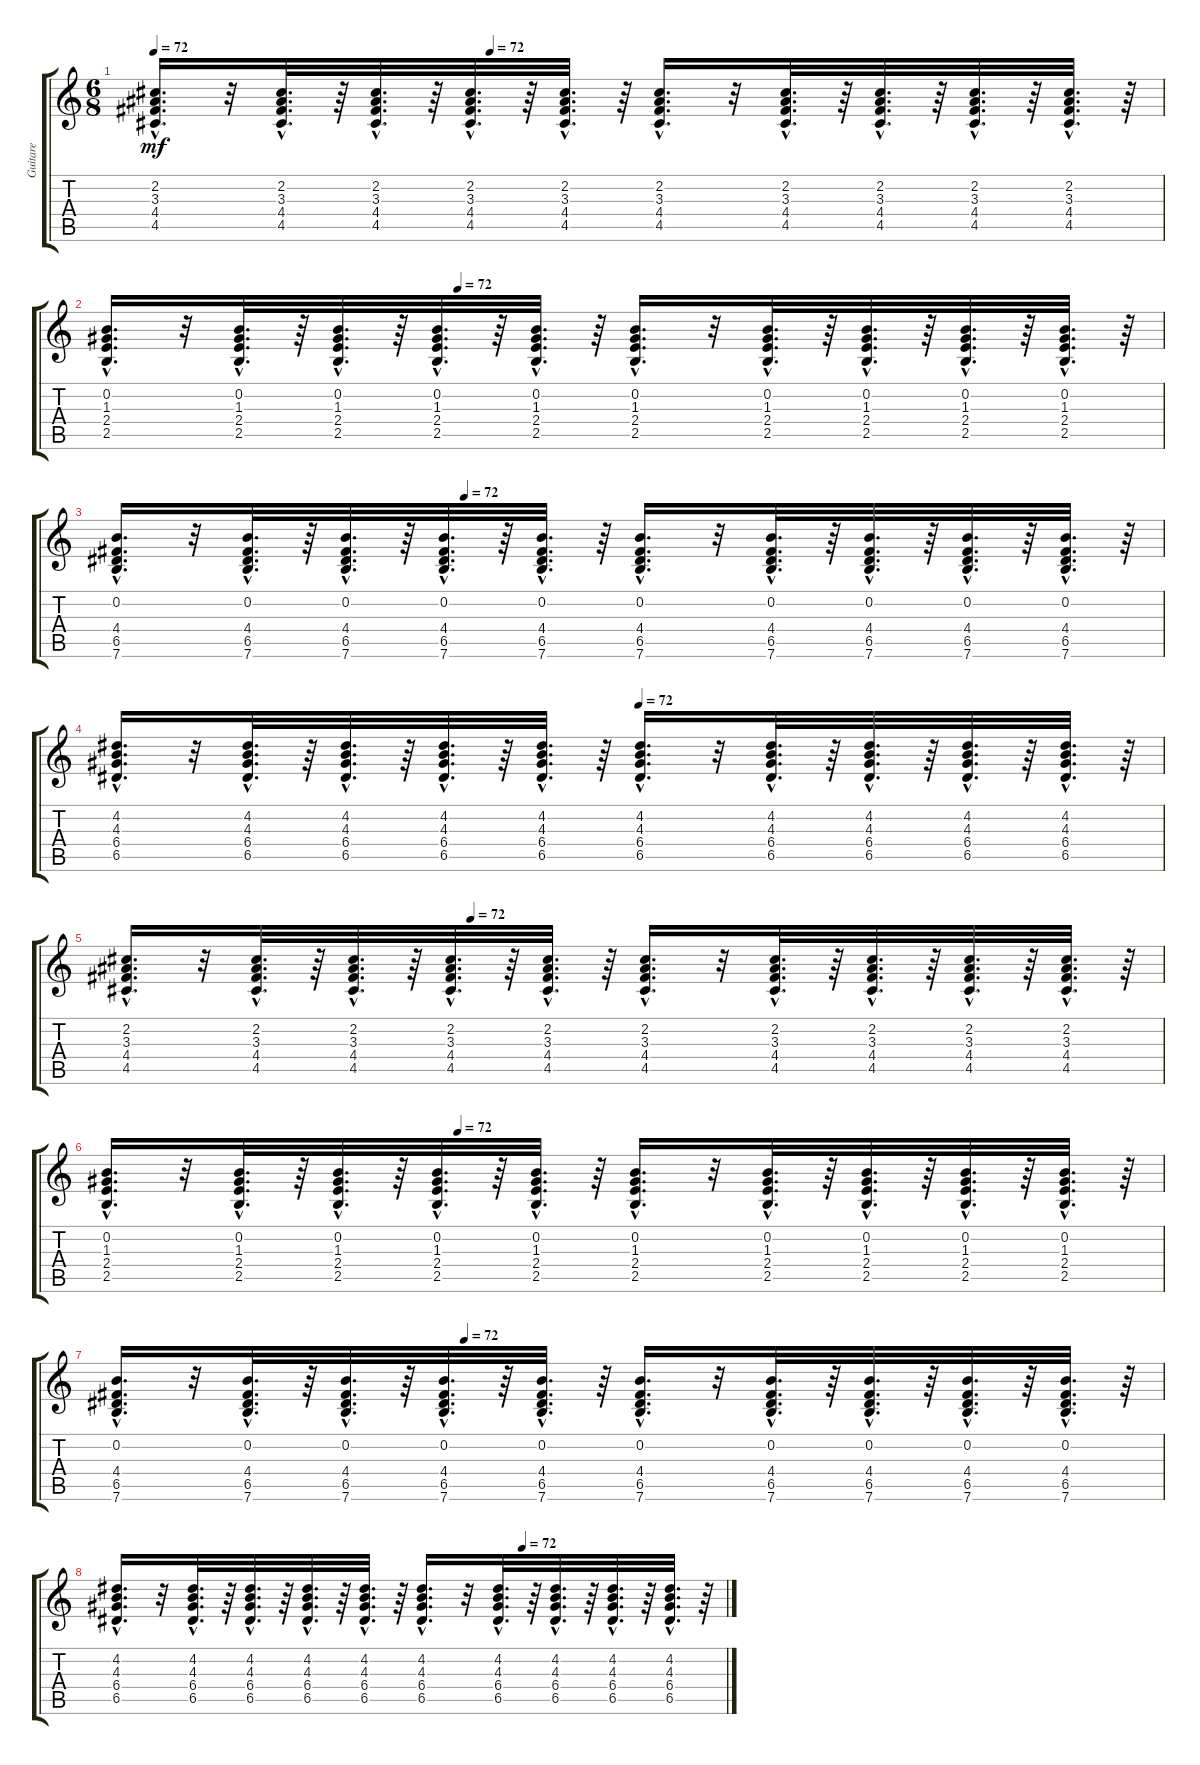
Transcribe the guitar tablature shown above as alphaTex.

\track ("Guitare" "Guitare") {instrument acousticguitarnylon}
\staff {score tabs}
\tuning (E4 B3 G3 D3 A2 E2) {hide}
\ts (6 8)
\tempo 72
\tempo (72 0.3333333333333333)
\clef g2
\ks c
(2.2{hac} 3.3{hac} 4.4{hac} 4.5{hac}).16{d dy mf} r.32 (2.2{hac} 3.3{hac} 4.4{hac} 4.5{hac}).32{d} r.64 (2.2{hac} 3.3{hac} 4.4{hac} 4.5{hac}).32{d} r.64 (2.2{hac} 3.3{hac} 4.4{hac} 4.5{hac}).32{d} r.64 (2.2{hac} 3.3{hac} 4.4{hac} 4.5{hac}).32{d} r.64 (2.2{hac} 3.3{hac} 4.4{hac} 4.5{hac}).16{d} r.32 (2.2{hac} 3.3{hac} 4.4{hac} 4.5{hac}).32{d} r.64 (2.2{hac} 3.3{hac} 4.4{hac} 4.5{hac}).32{d} r.64 (2.2{hac} 3.3{hac} 4.4{hac} 4.5{hac}).32{d} r.64 (2.2{hac} 3.3{hac} 4.4{hac} 4.5{hac}).32{d} r.64 |
\tempo (72 0.3333333333333333)
(0.2{hac} 1.3{hac} 2.4{hac} 2.5{hac}).16{d} r.32 (0.2{hac} 1.3{hac} 2.4{hac} 2.5{hac}).32{d} r.64 (0.2{hac} 1.3{hac} 2.4{hac} 2.5{hac}).32{d} r.64 (0.2{hac} 1.3{hac} 2.4{hac} 2.5{hac}).32{d} r.64 (0.2{hac} 1.3{hac} 2.4{hac} 2.5{hac}).32{d} r.64 (0.2{hac} 1.3{hac} 2.4{hac} 2.5{hac}).16{d} r.32 (0.2{hac} 1.3{hac} 2.4{hac} 2.5{hac}).32{d} r.64 (0.2{hac} 1.3{hac} 2.4{hac} 2.5{hac}).32{d} r.64 (0.2{hac} 1.3{hac} 2.4{hac} 2.5{hac}).32{d} r.64 (0.2{hac} 1.3{hac} 2.4{hac} 2.5{hac}).32{d} r.64 |
\tempo (72 0.3333333333333333)
(0.2{hac} 4.4{hac} 6.5{hac} 7.6{hac}).16{d} r.32 (0.2{hac} 4.4{hac} 6.5{hac} 7.6{hac}).32{d} r.64 (0.2{hac} 4.4{hac} 6.5{hac} 7.6{hac}).32{d} r.64 (0.2{hac} 4.4{hac} 6.5{hac} 7.6{hac}).32{d} r.64 (0.2{hac} 4.4{hac} 6.5{hac} 7.6{hac}).32{d} r.64 (0.2{hac} 4.4{hac} 6.5{hac} 7.6{hac}).16{d} r.32 (0.2{hac} 4.4{hac} 6.5{hac} 7.6{hac}).32{d} r.64 (0.2{hac} 4.4{hac} 6.5{hac} 7.6{hac}).32{d} r.64 (0.2{hac} 4.4{hac} 6.5{hac} 7.6{hac}).32{d} r.64 (0.2{hac} 4.4{hac} 6.5{hac} 7.6{hac}).32{d} r.64 |
\tempo (72 0.5)
(4.2{hac} 4.3{hac} 6.4{hac} 6.5{hac}).16{d} r.32 (4.2{hac} 4.3{hac} 6.4{hac} 6.5{hac}).32{d} r.64 (4.2{hac} 4.3{hac} 6.4{hac} 6.5{hac}).32{d} r.64 (4.2{hac} 4.3{hac} 6.4{hac} 6.5{hac}).32{d} r.64 (4.2{hac} 4.3{hac} 6.4{hac} 6.5{hac}).32{d} r.64 (4.2{hac} 4.3{hac} 6.4{hac} 6.5{hac}).16{d} r.32 (4.2{hac} 4.3{hac} 6.4{hac} 6.5{hac}).32{d} r.64 (4.2{hac} 4.3{hac} 6.4{hac} 6.5{hac}).32{d} r.64 (4.2{hac} 4.3{hac} 6.4{hac} 6.5{hac}).32{d} r.64 (4.2{hac} 4.3{hac} 6.4{hac} 6.5{hac}).32{d} r.64 |
\tempo (72 0.3333333333333333)
(2.2{hac} 3.3{hac} 4.4{hac} 4.5{hac}).16{d} r.32 (2.2{hac} 3.3{hac} 4.4{hac} 4.5{hac}).32{d} r.64 (2.2{hac} 3.3{hac} 4.4{hac} 4.5{hac}).32{d} r.64 (2.2{hac} 3.3{hac} 4.4{hac} 4.5{hac}).32{d} r.64 (2.2{hac} 3.3{hac} 4.4{hac} 4.5{hac}).32{d} r.64 (2.2{hac} 3.3{hac} 4.4{hac} 4.5{hac}).16{d} r.32 (2.2{hac} 3.3{hac} 4.4{hac} 4.5{hac}).32{d} r.64 (2.2{hac} 3.3{hac} 4.4{hac} 4.5{hac}).32{d} r.64 (2.2{hac} 3.3{hac} 4.4{hac} 4.5{hac}).32{d} r.64 (2.2{hac} 3.3{hac} 4.4{hac} 4.5{hac}).32{d} r.64 |
\tempo (72 0.3333333333333333)
(0.2{hac} 1.3{hac} 2.4{hac} 2.5{hac}).16{d} r.32 (0.2{hac} 1.3{hac} 2.4{hac} 2.5{hac}).32{d} r.64 (0.2{hac} 1.3{hac} 2.4{hac} 2.5{hac}).32{d} r.64 (0.2{hac} 1.3{hac} 2.4{hac} 2.5{hac}).32{d} r.64 (0.2{hac} 1.3{hac} 2.4{hac} 2.5{hac}).32{d} r.64 (0.2{hac} 1.3{hac} 2.4{hac} 2.5{hac}).16{d} r.32 (0.2{hac} 1.3{hac} 2.4{hac} 2.5{hac}).32{d} r.64 (0.2{hac} 1.3{hac} 2.4{hac} 2.5{hac}).32{d} r.64 (0.2{hac} 1.3{hac} 2.4{hac} 2.5{hac}).32{d} r.64 (0.2{hac} 1.3{hac} 2.4{hac} 2.5{hac}).32{d} r.64 |
\tempo (72 0.3333333333333333)
(0.2{hac} 4.4{hac} 6.5{hac} 7.6{hac}).16{d} r.32 (0.2{hac} 4.4{hac} 6.5{hac} 7.6{hac}).32{d} r.64 (0.2{hac} 4.4{hac} 6.5{hac} 7.6{hac}).32{d} r.64 (0.2{hac} 4.4{hac} 6.5{hac} 7.6{hac}).32{d} r.64 (0.2{hac} 4.4{hac} 6.5{hac} 7.6{hac}).32{d} r.64 (0.2{hac} 4.4{hac} 6.5{hac} 7.6{hac}).16{d} r.32 (0.2{hac} 4.4{hac} 6.5{hac} 7.6{hac}).32{d} r.64 (0.2{hac} 4.4{hac} 6.5{hac} 7.6{hac}).32{d} r.64 (0.2{hac} 4.4{hac} 6.5{hac} 7.6{hac}).32{d} r.64 (0.2{hac} 4.4{hac} 6.5{hac} 7.6{hac}).32{d} r.64 |
\tempo (72 0.6666666666666666)
(4.2{hac} 4.3{hac} 6.4{hac} 6.5{hac}).16{d} r.32 (4.2{hac} 4.3{hac} 6.4{hac} 6.5{hac}).32{d} r.64 (4.2{hac} 4.3{hac} 6.4{hac} 6.5{hac}).32{d} r.64 (4.2{hac} 4.3{hac} 6.4{hac} 6.5{hac}).32{d} r.64 (4.2{hac} 4.3{hac} 6.4{hac} 6.5{hac}).32{d} r.64 (4.2{hac} 4.3{hac} 6.4{hac} 6.5{hac}).16{d} r.32 (4.2{hac} 4.3{hac} 6.4{hac} 6.5{hac}).32{d} r.64 (4.2{hac} 4.3{hac} 6.4{hac} 6.5{hac}).32{d} r.64 (4.2{hac} 4.3{hac} 6.4{hac} 6.5{hac}).32{d} r.64 (4.2{hac} 4.3{hac} 6.4{hac} 6.5{hac}).32{d} r.64
